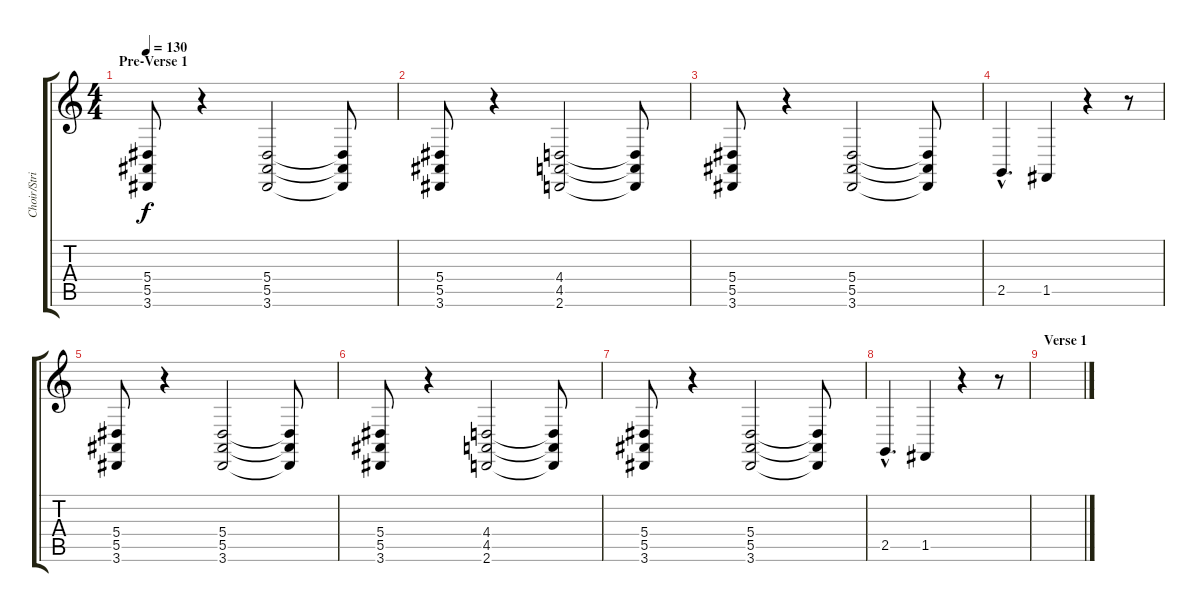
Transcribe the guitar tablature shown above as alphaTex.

\track ("Choir/Strings" "Choir/Stri") {instrument shakuhachi}
\staff {score tabs}
\tuning (C4 G3 Eb3 Bb2 F2 C2) {hide}
\ts (4 4)
\section ("" "Pre-Verse 1")
\tempo 130
\clef g2
\ks c
(5.4 5.5 3.6).8{dy f volume 13} r.4 (5.4 5.5 3.6).2 (5.4{t} 5.5{t} 3.6{t}).8 |
(5.4 5.5 3.6).8 r.4 (4.4 4.5 2.6).2 (4.4{t} 4.5{t} 2.6{t}).8 |
(5.4 5.5 3.6).8 r.4 (5.4 5.5 3.6).2 (5.4{t} 5.5{t} 3.6{t}).8 |
2.5{hac}.4{d} 1.5.4 r.4 r.8 |
(5.4 5.5 3.6).8 r.4 (5.4 5.5 3.6).2 (5.4{t} 5.5{t} 3.6{t}).8 |
(5.4 5.5 3.6).8 r.4 (4.4 4.5 2.6).2 (4.4{t} 4.5{t} 2.6{t}).8 |
(5.4 5.5 3.6).8 r.4 (5.4 5.5 3.6).2 (5.4{t} 5.5{t} 3.6{t}).8 |
2.5{hac}.4{d} 1.5.4 r.4 r.8 |
\section ("" "Verse 1")
